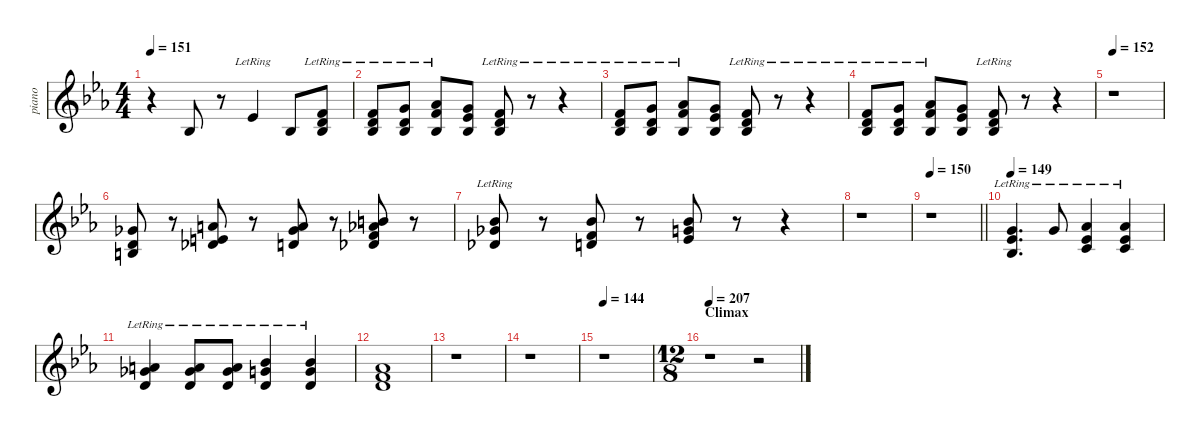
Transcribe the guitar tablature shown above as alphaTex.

\defaultSystemsLayout 8
\hideDynamics
\bracketExtendMode nobrackets
\otherSystemsTrackNameOrientation horizontal
\track ("Piano (RH)-hid" "piano") {instrument acousticgrandpiano}
\staff {score}
\tuning (F4 C4 F3 C3 F2 C2)
\ts (4 4)
\tempo 151
\clef g2
\ks eb
r.4{dy f} 5.3{acc b}.8 r.8 3.2{lr acc b}.4 5.3{acc b}.8 (0.1{lr acc forcenatural} 2.2{acc forcenatural} 5.3{lr acc b}).8 |
(0.1{acc forcenatural} 2.2{acc forcenatural} 5.3{lr acc b}).8 (2.1{acc forcenatural} 2.2{acc forcenatural} 5.3{lr acc b}).8 (8.2{acc b} 0.1{lr acc forcenatural} 5.3{acc b}).8 (2.1{acc forcenatural} 3.2{acc b} 5.3{acc b}).8 (0.1{acc forcenatural} 2.2{acc forcenatural} 5.3{lr acc b}).8 r.8 r.4 |
(0.1{acc forcenatural} 2.2{acc forcenatural} 5.3{lr acc b}).8 (2.1{acc forcenatural} 2.2{acc forcenatural} 5.3{lr acc b}).8 (8.2{acc b} 0.1{lr acc forcenatural} 5.3{acc b}).8 (2.1{acc forcenatural} 3.2{acc b} 5.3{acc b}).8 (0.1{acc forcenatural} 2.2{acc forcenatural} 5.3{lr acc b}).8 r.8 r.4 |
(0.1{acc forcenatural} 2.2{acc forcenatural} 5.3{lr acc b}).8 (2.1{acc forcenatural} 2.2{acc forcenatural} 5.3{lr acc b}).8 (8.2{acc b} 0.1{lr acc forcenatural} 5.3{acc b}).8 (2.1{acc forcenatural} 3.2{acc b} 5.3{acc b}).8 (0.1{acc forcenatural} 2.2{acc forcenatural} 5.3{lr acc b}).8 r.8 r.4 |
\tempo 152
r.1 |
(1.1{acc b} 2.2{acc forcenatural} 6.3{acc forcenatural}).8 r.8 (4.1{acc forcenatural} 4.2{acc forcenatural} 8.3{acc b}).8 r.8 (16.3{acc forcenatural} 1.1{acc b} 2.2{acc forcenatural}).8 r.8 (0.1{acc forcenatural} 18.3{acc forcenatural} 20.4{acc b} 20.5{acc b}).8 r.8 |
(10.2{lr acc b} 13.3{acc b} 13.4{acc b}).8 r.8 (0.1{acc forcenatural} 10.2{acc b} 9.3{acc forcenatural}).8 r.8 (17.3{acc b} 2.1{acc forcenatural} 3.2{acc b}).8 r.8 r.4 |
r.1 |
\tempo 150
\barLineRight lightlight
r.1 |
\tempo 149
(2.1{lr acc forcenatural} 3.2{lr acc b} 5.3{acc b}).4{d} 2.1{lr acc forcenatural}.8 (15.3{lr acc b} 15.4{lr acc b} 0.2{acc forcenatural}).4 (0.2{lr acc forcenatural} 15.3{lr acc b} 15.4{lr acc b}).4 |
(16.3{acc forcenatural} 1.1{lr acc b} 2.2{acc forcenatural}).4 (16.3{lr acc forcenatural} 1.1{lr acc b} 2.2{lr acc forcenatural}).8 (16.3{lr acc forcenatural} 1.1{lr acc b} 2.2{lr acc forcenatural}).8 (22.4{acc b} 26.5{lr acc forcenatural} 26.6{lr acc forcenatural}).4 (10.2{acc b} 14.3{lr acc forcenatural} 14.4{lr acc forcenatural}).4 |
(0.1{acc forcenatural} 8.2{acc b} 9.3{acc forcenatural}).1 |
r.1 |
r.1 |
\tempo 144
r.1 |
\ts (12 8)
\section ("" "Climax")
\tempo 207
r.1 r.2
